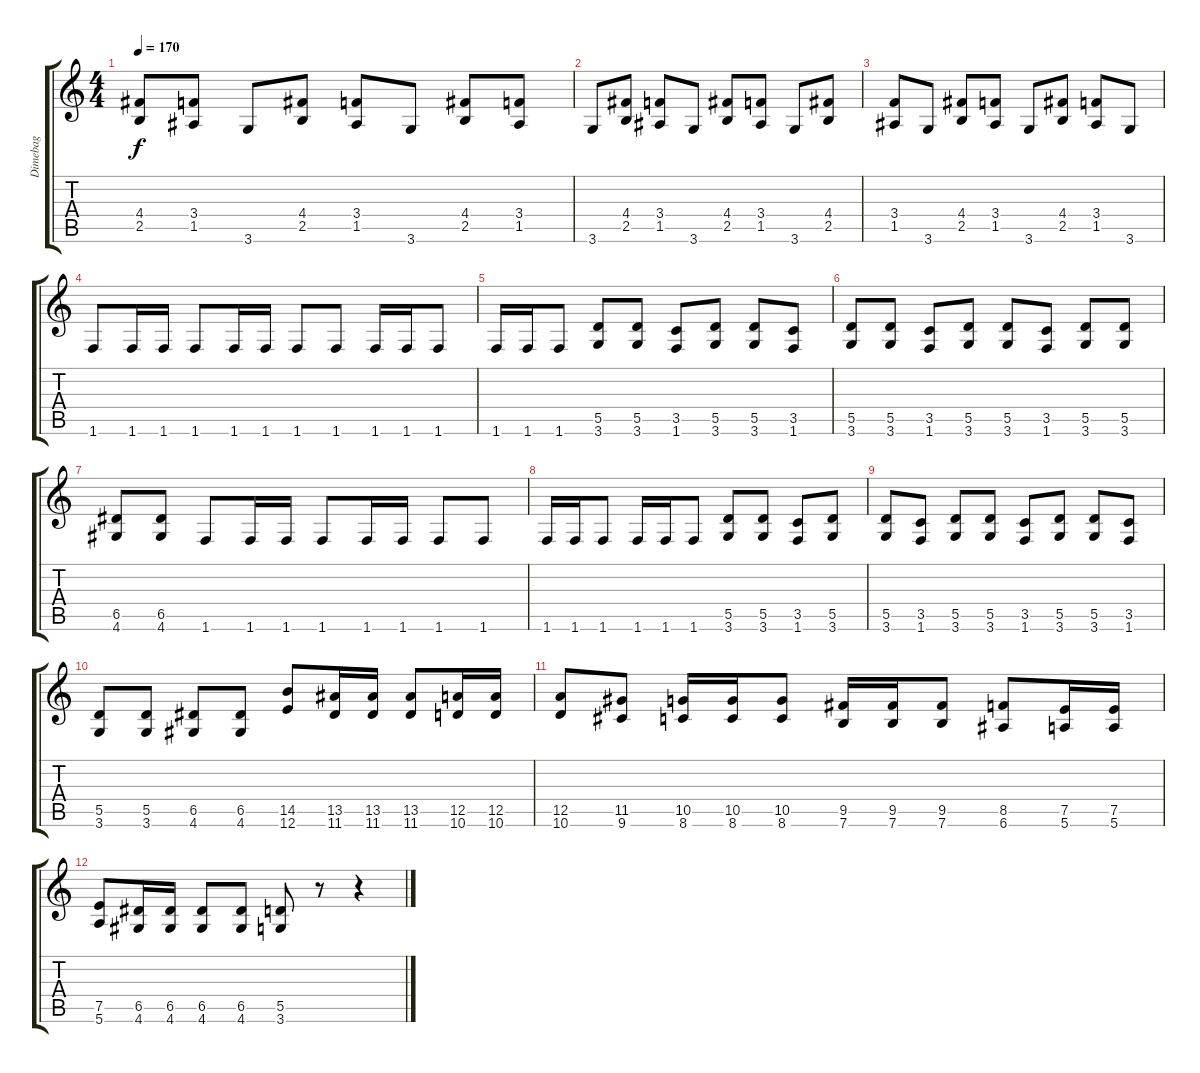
\track ("Dimebag" "Dimebag") {instrument distortionguitar}
\staff {score tabs}
\tuning (E4 B3 G3 D3 A2 E2) {hide}
\ts (4 4)
\tempo 170
\clef g2
\ks c
(4.4 2.5).8{dy f} (3.4 1.5).8 3.6.8 (4.4 2.5).8 (3.4 1.5).8 3.6.8 (4.4 2.5).8 (3.4 1.5).8 |
3.6.8 (4.4 2.5).8 (3.4 1.5).8 3.6.8 (4.4 2.5).8 (3.4 1.5).8 3.6.8 (4.4 2.5).8 |
(3.4 1.5).8 3.6.8 (4.4 2.5).8 (3.4 1.5).8 3.6.8 (4.4 2.5).8 (3.4 1.5).8 3.6.8 |
1.6.8 1.6.16 1.6.16 1.6.8 1.6.16 1.6.16 1.6.8 1.6.8 1.6.16 1.6.16 1.6.8 |
1.6.16 1.6.16 1.6.8 (5.5 3.6).8 (5.5 3.6).8 (3.5 1.6).8 (5.5 3.6).8 (5.5 3.6).8 (3.5 1.6).8 |
(5.5 3.6).8 (5.5 3.6).8 (3.5 1.6).8 (5.5 3.6).8 (5.5 3.6).8 (3.5 1.6).8 (5.5 3.6).8 (5.5 3.6).8 |
(6.5 4.6).8 (6.5 4.6).8 1.6.8 1.6.16 1.6.16 1.6.8 1.6.16 1.6.16 1.6.8 1.6.8 |
1.6.16 1.6.16 1.6.8 1.6.16 1.6.16 1.6.8 (5.5 3.6).8 (5.5 3.6).8 (3.5 1.6).8 (5.5 3.6).8 |
(5.5 3.6).8 (3.5 1.6).8 (5.5 3.6).8 (5.5 3.6).8 (3.5 1.6).8 (5.5 3.6).8 (5.5 3.6).8 (3.5 1.6).8 |
(5.5 3.6).8 (5.5 3.6).8 (6.5 4.6).8 (6.5 4.6).8 (14.5 12.6).8 (13.5 11.6).16 (13.5 11.6).16 (13.5 11.6).8 (12.5 10.6).16 (12.5 10.6).16 |
(12.5 10.6).8 (11.5 9.6).8 (10.5 8.6).16 (10.5 8.6).16 (10.5 8.6).8 (9.5 7.6).16 (9.5 7.6).16 (9.5 7.6).8 (8.5 6.6).8 (7.5 5.6).16 (7.5 5.6).16 |
(7.5 5.6).8 (6.5 4.6).16 (6.5 4.6).16 (6.5 4.6).8 (6.5 4.6).8 (5.5 3.6).8 r.8 r.4
